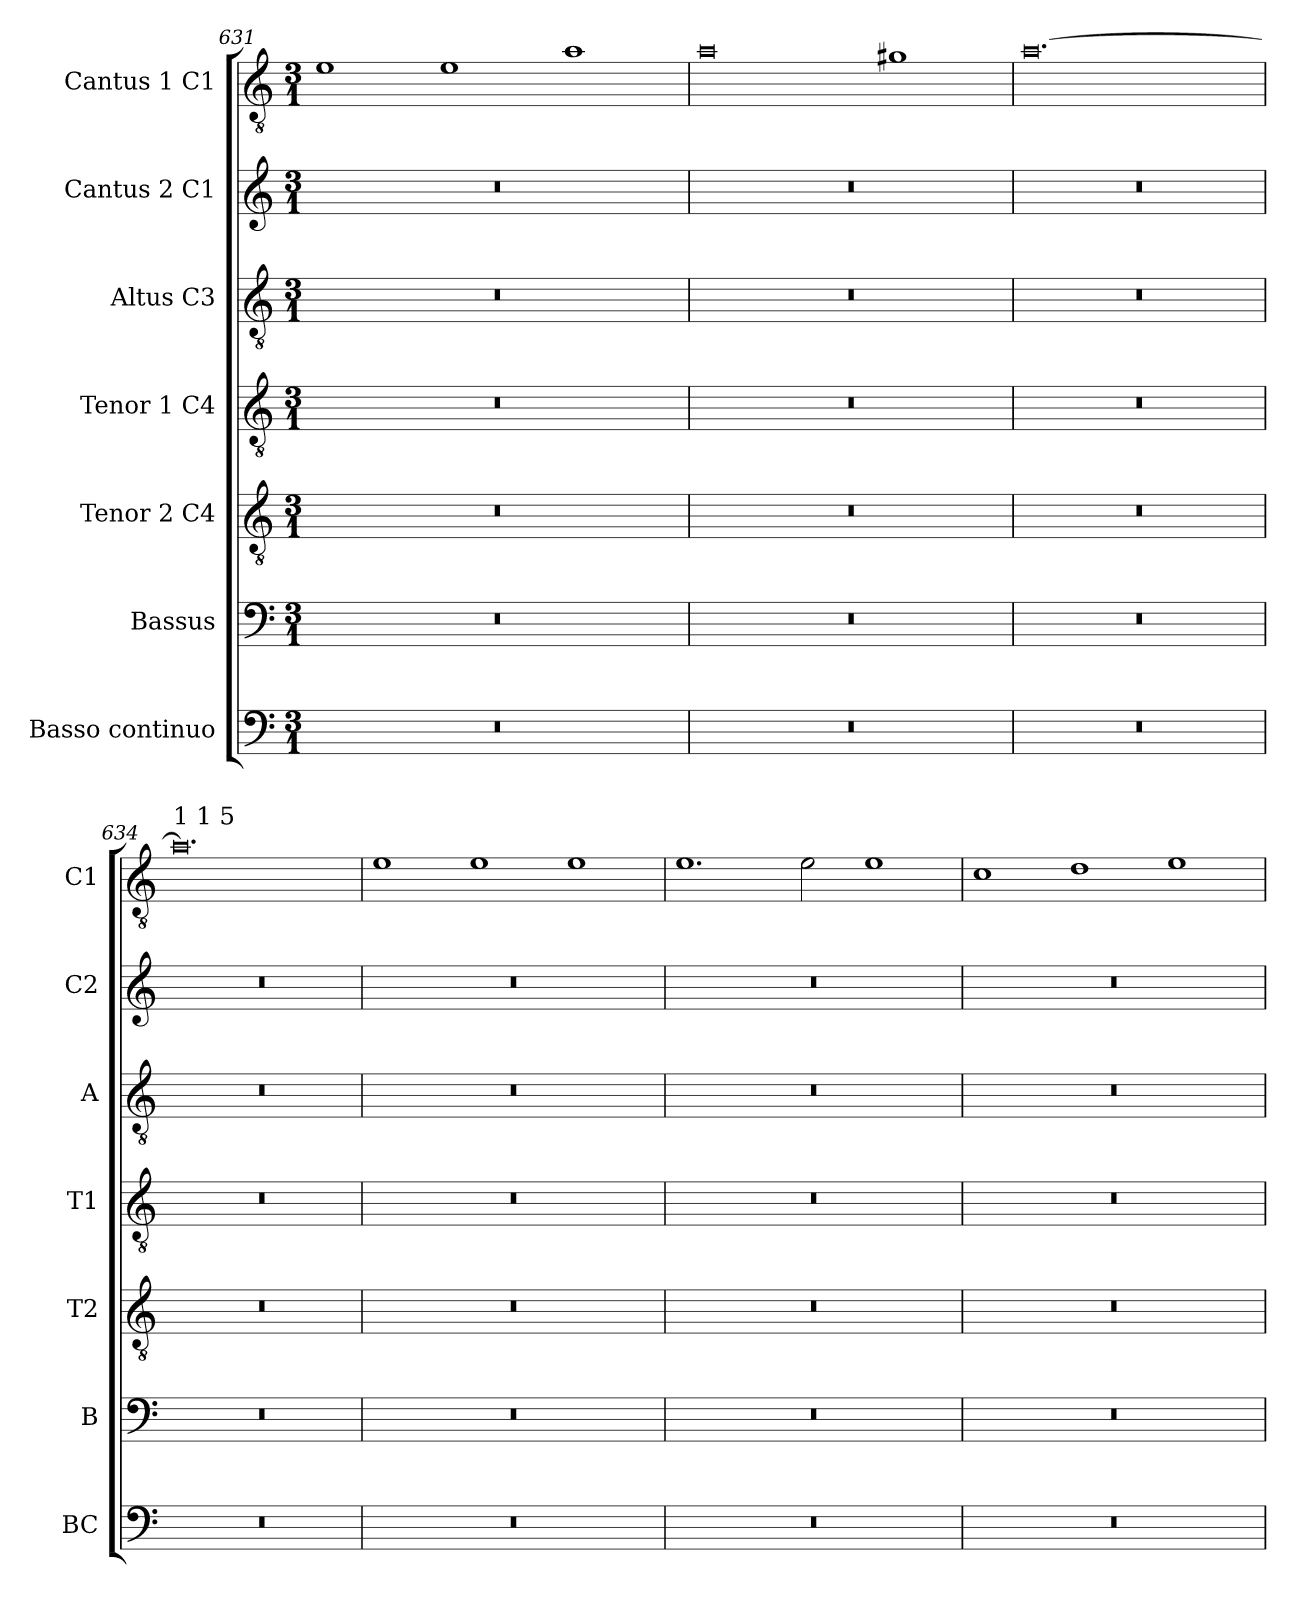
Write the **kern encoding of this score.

**kern	**kern	**kern	**kern	**kern	**kern	**kern
*part7	*part6	*part5	*part4	*part3	*part2	*part1
*staff7	*staff6	*staff5	*staff4	*staff3	*staff2	*staff1
*I"Basso continuo	*I"Bassus	*I"Tenor 2 C4	*I"Tenor 1 C4	*I"Altus C3	*I"Cantus 2 C1	*I"Cantus 1 C1
*I'BC	*I'B	*I'T2	*I'T1	*I'A	*I'C2	*I'C1
*clefF4	*clefF4	*clefGv2	*clefGv2	*clefGv2	*clefG2	*clefGv2
*ITrd7c12	*	*	*	*	*	*
*k[]	*k[]	*k[]	*k[]	*k[]	*k[]	*k[]
*C:	*C:	*C:	*C:	*C:	*C:	*C:
*M3/1	*M3/1	*M3/1	*M3/1	*M3/1	*M3/1	*M3/1
=631	=631	=631	=631	=631	=631	=631
0.r	0.r	0.r	0.r	0.r	0.r	1e
.	.	.	.	.	.	1e
.	.	.	.	.	.	1a
=632	=632	=632	=632	=632	=632	=632
0.r	0.r	0.r	0.r	0.r	0.r	0a
.	.	.	.	.	.	1g#X
=633	=633	=633	=633	=633	=633	=633
0.r	0.r	0.r	0.r	0.r	0.r	[<0.a
!!LO:LB:g=z
=634	=634	=634	=634	=634	=634	=634
!	!	!	!	!	!	!LO:TX:a:t=1 1 5
0.r	0.r	0.r	0.r	0.r	0.r	0.a]
=635	=635	=635	=635	=635	=635	=635
0.r	0.r	0.r	0.r	0.r	0.r	1e
.	.	.	.	.	.	1e
.	.	.	.	.	.	1e
=636	=636	=636	=636	=636	=636	=636
0.r	0.r	0.r	0.r	0.r	0.r	1.e
.	.	.	.	.	.	2e\
.	.	.	.	.	.	1e
=637	=637	=637	=637	=637	=637	=637
0.r	0.r	0.r	0.r	0.r	0.r	1c
.	.	.	.	.	.	1d
.	.	.	.	.	.	1e
=	=	=	=	=	=	=
*-	*-	*-	*-	*-	*-	*-
